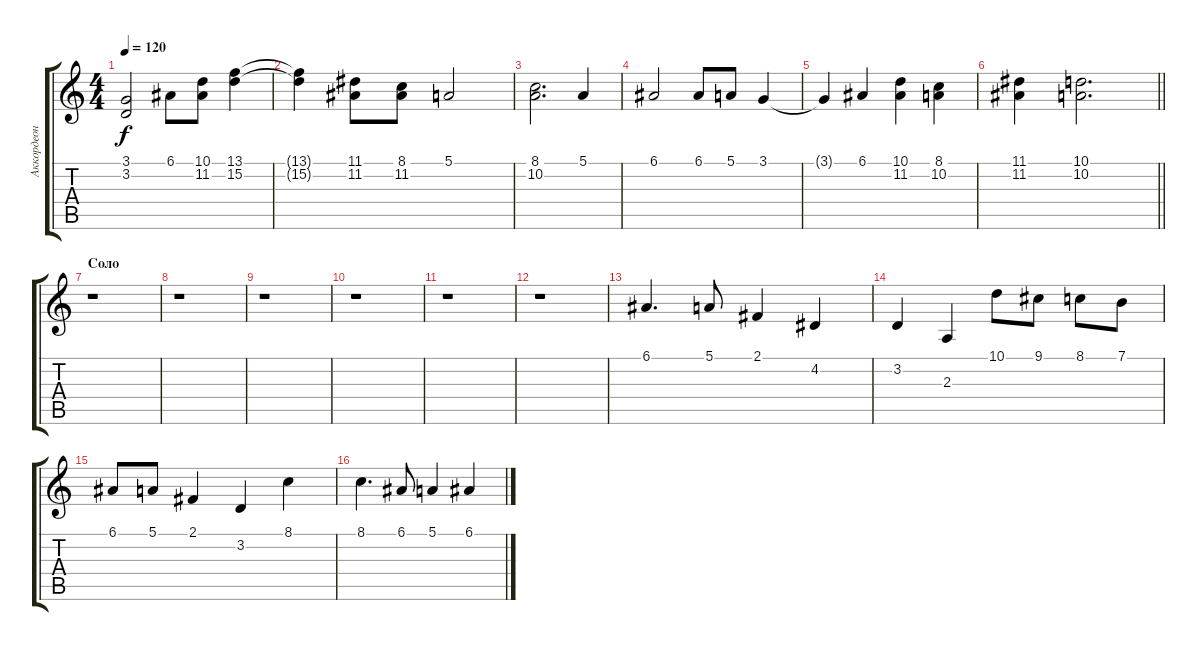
\track ("Аккордеон ПР" "Аккордеон ") {instrument accordion}
\staff {score tabs}
\tuning (E4 B3 G3 D3 A2 E2) {hide}
\ts (4 4)
\tempo 120
\clef g2
\ks c
(3.1 3.2).2{dy f} 6.1.8 (10.1 11.2).8 (13.1 15.2).4 |
(13.1{t} 15.2{t}).4 (11.1 11.2).8 (8.1 11.2).8 5.1.2 |
(8.1 10.2).2{d} 5.1.4 |
6.1.2 6.1.8 5.1.8 3.1.4 |
3.1{t}.4 6.1.4 (10.1 11.2).4 (8.1 10.2).4 |
\barLineRight lightlight
(11.1 11.2).4 (10.1 10.2).2{d} |
\section ("" "Соло")
r.1 |
r.1 |
r.1 |
r.1 |
r.1 |
r.1 |
6.1.4{d} 5.1.8 2.1.4 4.2.4 |
3.2.4 2.3.4 10.1.8 9.1.8 8.1.8 7.1.8 |
6.1.8 5.1.8 2.1.4 3.2.4 8.1.4 |
8.1.4{d} 6.1.8 5.1.4 6.1.4
